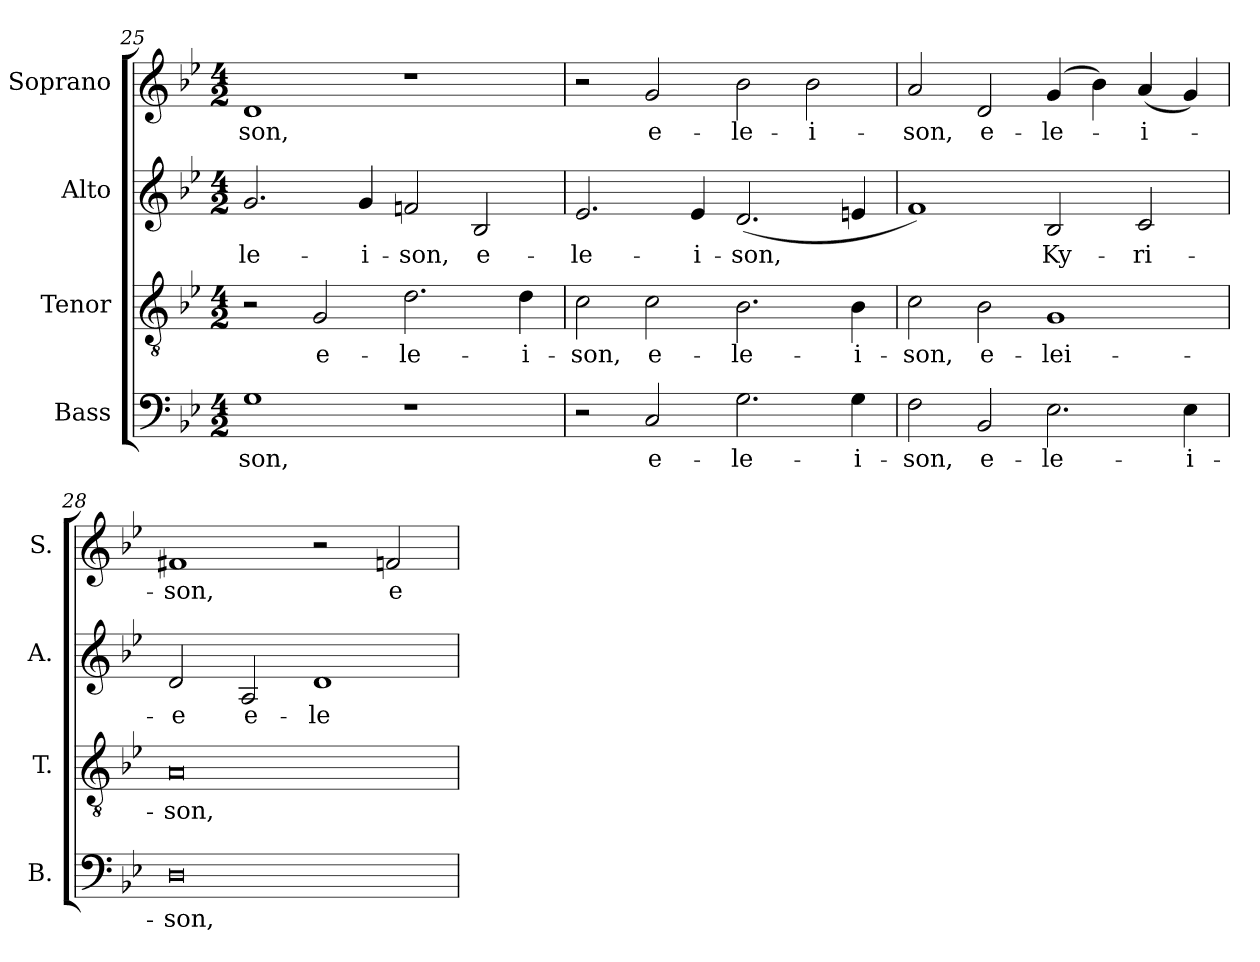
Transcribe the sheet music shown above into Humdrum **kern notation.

**kern	**text	**kern	**text	**kern	**text	**kern	**text
*part4	*part4	*part3	*part3	*part2	*part2	*part1	*part1
*staff4	*staff4	*staff3	*staff3	*staff2	*staff2	*staff1	*staff1
*I"Bass	*	*I"Tenor	*	*I"Alto	*	*I"Soprano	*
*I'B.	*	*I'T.	*	*I'A.	*	*I'S.	*
*clefF4	*	*clefGv2	*	*clefG2	*	*clefG2	*
*	*	*ITrd7c12	*	*	*	*	*
*k[b-e-]	*	*k[b-e-]	*	*k[b-e-]	*	*k[b-e-]	*
*B-:	*	*B-:	*	*B-:	*	*B-:	*
*M4/2	*	*M4/2	*	*M4/2	*	*M4/2	*
=25	=25	=25	=25	=25	=25	=25	=25
!	!LO:LY:b:color=#000000	!	!	!	!	!	!
!	!	!	!	!	!LO:LY:b:color=#000000	!	!
!	!	!	!	!	!	!	!LO:LY:b:color=#000000
1Gi	-son,	2r	.	2.gi/	-le-	1di	-son,
!	!	!	!LO:LY:b:color=#000000	!	!	!	!
.	.	2GGi/	e-	.	.	.	.
!	!	!	!	!	!LO:LY:b:color=#000000	!	!
.	.	.	.	4gi/	-i-	.	.
!	!	!	!LO:LY:b:color=#000000	!	!	!	!
!	!	!	!	!	!LO:LY:b:color=#000000	!	!
1r	.	2.Di\	-le-	2fni/	-son,	1r	.
!	!	!	!	!	!LO:LY:b:color=#000000	!	!
.	.	.	.	2B-i/	e-	.	.
!	!	!	!LO:LY:b:color=#000000	!	!	!	!
.	.	4Di\	-i-	.	.	.	.
=26	=26	=26	=26	=26	=26	=26	=26
!	!	!	!LO:LY:b:color=#000000	!	!	!	!
!	!	!	!	!	!LO:LY:b:color=#000000	!	!
2r	.	2Ci\	-son,	2.e-i/	-le-	2r	.
!	!LO:LY:b:color=#000000	!	!	!	!	!	!
!	!	!	!LO:LY:b:color=#000000	!	!	!	!
!	!	!	!	!	!	!	!LO:LY:b:color=#000000
2Ci/	e-	2Ci\	e-	.	.	2gi/	e-
!	!	!	!	!	!LO:LY:b:color=#000000	!	!
.	.	.	.	4e-i/	-i-	.	.
!	!LO:LY:b:color=#000000	!	!	!	!	!	!
!	!	!	!LO:LY:b:color=#000000	!	!	!	!
!	!	!	!	!	!LO:LY:b:color=#000000	!	!
!	!	!	!	!	!	!	!LO:LY:b:color=#000000
2.Gi\	-le-	2.BB-i\	-le-	(2.di/	-son,	2b-i\	-le-
!	!	!	!	!	!	!	!LO:LY:b:color=#000000
.	.	.	.	.	.	2b-i\	-i-
!	!LO:LY:b:color=#000000	!	!	!	!	!	!
!	!	!	!LO:LY:b:color=#000000	!	!	!	!
4Gi\	-i-	4BB-i\	-i-	4eni/	.	.	.
=27	=27	=27	=27	=27	=27	=27	=27
!	!LO:LY:b:color=#000000	!	!	!	!	!	!
!	!	!	!LO:LY:b:color=#000000	!	!	!	!
!	!	!	!	!	!	!	!LO:LY:b:color=#000000
2Fi\	-son,	2Ci\	-son,	1fi)	.	2ai/	-son,
!	!LO:LY:b:color=#000000	!	!	!	!	!	!
!	!	!	!LO:LY:b:color=#000000	!	!	!	!
!	!	!	!	!	!	!	!LO:LY:b:color=#000000
2BB-i/	e-	2BB-i\	e-	.	.	2di/	e-
!	!LO:LY:b:color=#000000	!	!	!	!	!	!
!	!	!	!LO:LY:b:color=#000000	!	!	!	!
!	!	!	!	!	!LO:LY:b:color=#000000	!	!
!	!	!	!	!	!	!	!LO:LY:b:color=#000000
2.E-i\	-le-	1GGi	-lei-	2B-i/	Ky-	(4gi/	-le-
.	.	.	.	.	.	4b-i\)	.
!	!	!	!	!	!LO:LY:b:color=#000000	!	!
!	!	!	!	!	!	!	!LO:LY:b:color=#000000
.	.	.	.	2ci/	-ri-	(4ai/	-i-
!	!LO:LY:b:color=#000000	!	!	!	!	!	!
4E-i\	-i-	.	.	.	.	4gi/)	.
=28	=28	=28	=28	=28	=28	=28	=28
!	!LO:LY:b:color=#000000	!	!	!	!	!	!
!	!	!	!LO:LY:b:color=#000000	!	!	!	!
!	!	!	!	!	!LO:LY:b:color=#000000	!	!
!	!	!	!	!	!	!	!LO:LY:b:color=#000000
0Di	-son,	0AAi	-son,	2di/	-e	1f#Xi	-son,
!	!	!	!	!	!LO:LY:b:color=#000000	!	!
.	.	.	.	2Ai/	e-	.	.
!	!	!	!	!	!LO:LY:b:color=#000000	!	!
.	.	.	.	1di	-le-	2r	.
!	!	!	!	!	!	!	!LO:LY:b:color=#000000
.	.	.	.	.	.	2fni/	e-
=	=	=	=	=	=	=	=
*-	*-	*-	*-	*-	*-	*-	*-
